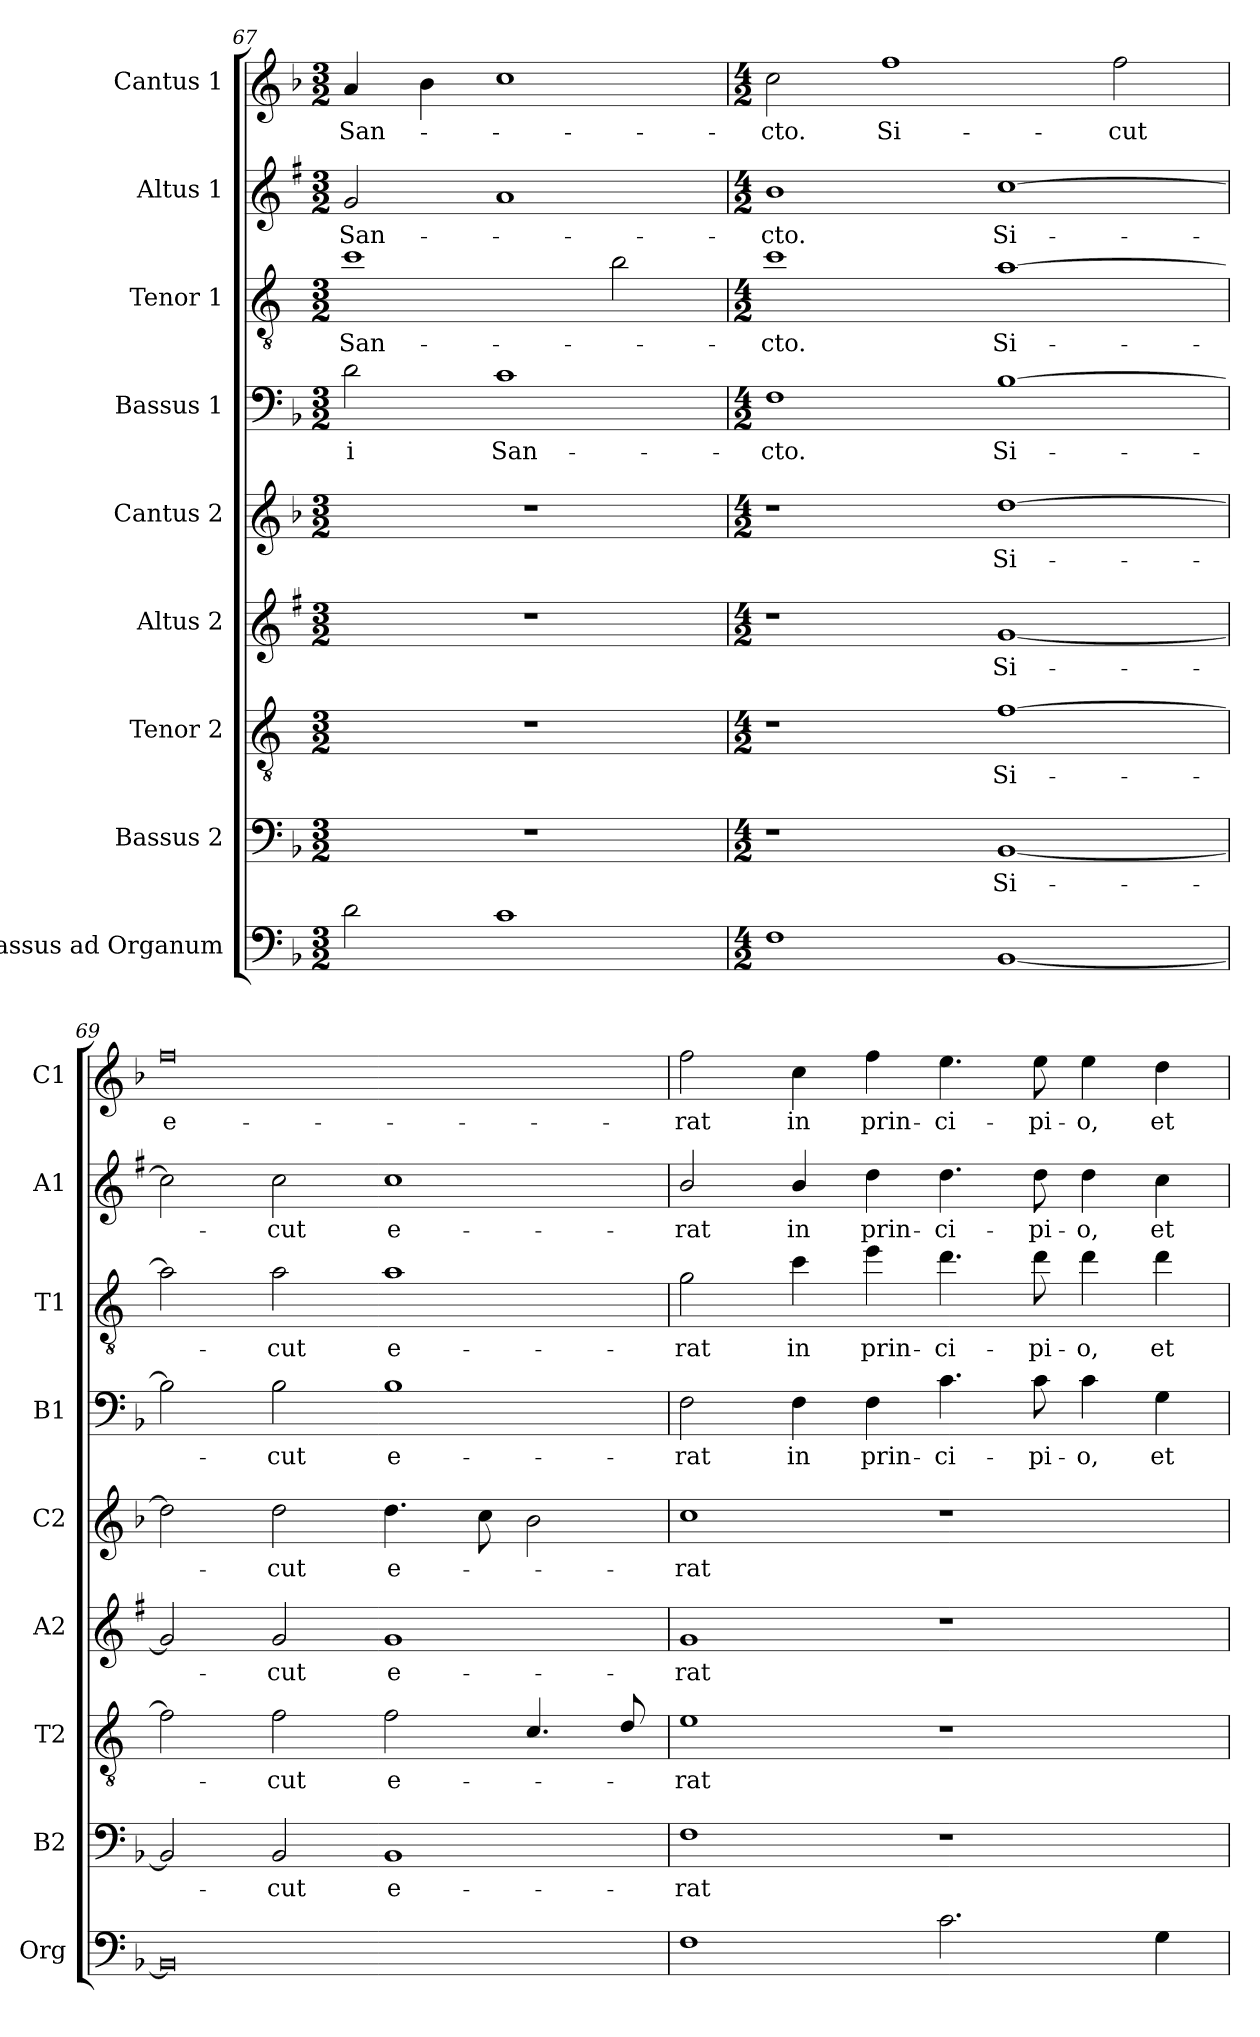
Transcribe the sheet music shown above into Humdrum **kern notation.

**kern	**kern	**text	**kern	**text	**kern	**text	**kern	**text	**kern	**text	**kern	**text	**kern	**text	**kern	**text
*part9	*part8	*part8	*part7	*part7	*part6	*part6	*part5	*part5	*part4	*part4	*part3	*part3	*part2	*part2	*part1	*part1
*staff9	*staff8	*staff8	*staff7	*staff7	*staff6	*staff6	*staff5	*staff5	*staff4	*staff4	*staff3	*staff3	*staff2	*staff2	*staff1	*staff1
*I"Bassus ad Organum	*I"Bassus 2	*	*I"Tenor 2	*	*I"Altus 2	*	*I"Cantus 2	*	*I"Bassus 1	*	*I"Tenor 1	*	*I"Altus 1	*	*I"Cantus 1	*
*I'Org	*I'B2	*	*I'T2	*	*I'A2	*	*I'C2	*	*I'B1	*	*I'T1	*	*I'A1	*	*I'C1	*
*clefF4	*clefF4	*	*clefGv2	*	*clefG2	*	*clefG2	*	*clefF4	*	*clefGv2	*	*clefG2	*	*clefG2	*
*	*	*	*ITrd4c7	*	*ITrd1c2	*	*	*	*	*	*ITrd4c7	*	*ITrd1c2	*	*	*
*k[b-]	*k[b-]	*	*k[b-]	*	*k[b-]	*	*k[b-]	*	*k[b-]	*	*k[b-]	*	*k[b-]	*	*k[b-]	*
*F:	*F:	*	*F:	*	*F:	*	*F:	*	*F:	*	*F:	*	*F:	*	*F:	*
*M3/2	*M3/2	*	*M3/2	*	*M3/2	*	*M3/2	*	*M3/2	*	*M3/2	*	*M3/2	*	*M3/2	*
=67	=67	=67	=67	=67	=67	=67	=67	=67	=67	=67	=67	=67	=67	=67	=67	=67
!	!	!	!	!	!	!	!	!	!	!LO:LY:b	!	!LO:LY:b	!	!LO:LY:b	!	!LO:LY:b
2d\	1.r	.	1.r	.	1.r	.	1.r	.	2d\	-i	1f	San-	2f/	San-	4a/	San-
.	.	.	.	.	.	.	.	.	.	.	.	.	.	.	4b-\	.
!	!	!	!	!	!	!	!	!	!	!LO:LY:b	!	!	!	!	!	!
1c	.	.	.	.	.	.	.	.	1c	San-	.	.	1g	.	1cc	.
.	.	.	.	.	.	.	.	.	.	.	2e\	.	.	.	.	.
!!LO:PB:g=z
=68	=68	=68	=68	=68	=68	=68	=68	=68	=68	=68	=68	=68	=68	=68	=68	=68
*M4/2	*M4/2	*	*M4/2	*	*M4/2	*	*M4/2	*	*M4/2	*	*M4/2	*	*M4/2	*	*M4/2	*
!	!	!	!	!	!	!	!	!	!	!LO:LY:b	!	!LO:LY:b	!	!LO:LY:b	!	!LO:LY:b
1F	1r	.	1r	.	1r	.	1r	.	1F	-cto.	1f	-cto.	1a	-cto.	2cc\	-cto.
!	!	!	!	!	!	!	!	!	!	!	!	!	!	!	!	!LO:LY:b
.	.	.	.	.	.	.	.	.	.	.	.	.	.	.	1ff	Si-
!	!	!LO:LY:b	!	!LO:LY:b	!	!LO:LY:b	!	!LO:LY:b	!	!LO:LY:b	!	!LO:LY:b	!	!LO:LY:b	!	!
[1BB-	[1BB-	Si-	[1B-	Si-	[1f	Si-	[1dd	Si-	[1B-	Si-	[1d	Si-	[1b-	Si-	.	.
!	!	!	!	!	!	!	!	!	!	!	!	!	!	!	!	!LO:LY:b
.	.	.	.	.	.	.	.	.	.	.	.	.	.	.	2ff\	-cut
=69	=69	=69	=69	=69	=69	=69	=69	=69	=69	=69	=69	=69	=69	=69	=69	=69
!	!	!	!	!	!	!	!	!	!	!	!	!	!	!	!	!LO:LY:b
0BB-]	2BB-/]	.	2B-\]	.	2f/]	.	2dd\]	.	2B-\]	.	2d\]	.	2b-\]	.	0ff	e-
!	!	!LO:LY:b	!	!LO:LY:b	!	!LO:LY:b	!	!LO:LY:b	!	!LO:LY:b	!	!LO:LY:b	!	!LO:LY:b	!	!
.	2BB-/	-cut	2B-\	-cut	2f/	-cut	2dd\	-cut	2B-\	-cut	2d\	-cut	2b-\	-cut	.	.
!	!	!LO:LY:b	!	!LO:LY:b	!	!LO:LY:b	!	!LO:LY:b	!	!LO:LY:b	!	!LO:LY:b	!	!LO:LY:b	!	!
.	1BB-	e-	2B-\	e-	1f	e-	4.dd\	e-	1B-	e-	1d	e-	1b-	e-	.	.
.	.	.	.	.	.	.	8cc\	.	.	.	.	.	.	.	.	.
.	.	.	4.F/	.	.	.	2b-\	.	.	.	.	.	.	.	.	.
.	.	.	8G/	.	.	.	.	.	.	.	.	.	.	.	.	.
=70	=70	=70	=70	=70	=70	=70	=70	=70	=70	=70	=70	=70	=70	=70	=70	=70
!	!	!LO:LY:b	!	!LO:LY:b	!	!LO:LY:b	!	!LO:LY:b	!	!LO:LY:b	!	!LO:LY:b	!	!LO:LY:b	!	!LO:LY:b
1F	1F	-rat	1A	-rat	1f	-rat	1cc	-rat	2F\	-rat	2c\	-rat	2a/	-rat	2ff\	-rat
!	!	!	!	!	!	!	!	!	!	!LO:LY:b	!	!LO:LY:b	!	!LO:LY:b	!	!LO:LY:b
.	.	.	.	.	.	.	.	.	4F\	in	4f\	in	4a/	in	4cc\	in
!	!	!	!	!	!	!	!	!	!	!LO:LY:b	!	!LO:LY:b	!	!LO:LY:b	!	!LO:LY:b
.	.	.	.	.	.	.	.	.	4F\	prin-	4a\	prin-	4cc\	prin-	4ff\	prin-
!	!	!	!	!	!	!	!	!	!	!LO:LY:b	!	!LO:LY:b	!	!LO:LY:b	!	!LO:LY:b
2.c\	1r	.	1r	.	1r	.	1r	.	4.c\	-ci-	4.g\	-ci-	4.cc\	-ci-	4.ee\	-ci-
!	!	!	!	!	!	!	!	!	!	!LO:LY:b	!	!LO:LY:b	!	!LO:LY:b	!	!LO:LY:b
.	.	.	.	.	.	.	.	.	8c\	-pi-	8g\	-pi-	8cc\	-pi-	8ee\	-pi-
!	!	!	!	!	!	!	!	!	!	!LO:LY:b	!	!LO:LY:b	!	!LO:LY:b	!	!LO:LY:b
.	.	.	.	.	.	.	.	.	4c\	-o,	4g\	-o,	4cc\	-o,	4ee\	-o,
!	!	!	!	!	!	!	!	!	!	!LO:LY:b	!	!LO:LY:b	!	!LO:LY:b	!	!LO:LY:b
4G\	.	.	.	.	.	.	.	.	4G\	et	4g\	et	4b-\	et	4dd\	et
=	=	=	=	=	=	=	=	=	=	=	=	=	=	=	=	=
*-	*-	*-	*-	*-	*-	*-	*-	*-	*-	*-	*-	*-	*-	*-	*-	*-
